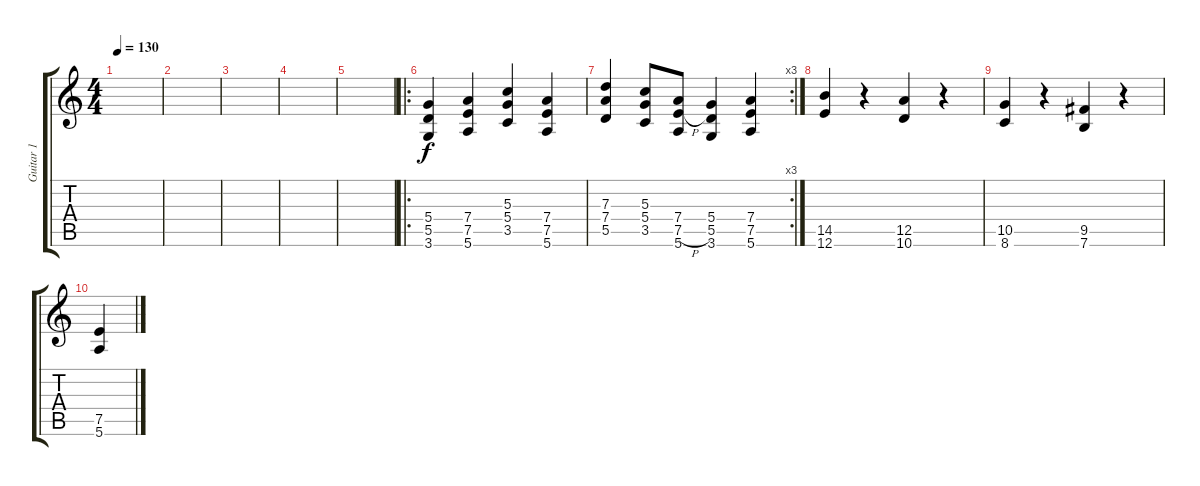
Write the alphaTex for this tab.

\track ("Guitar 1" "Guitar 1") {instrument distortionguitar}
\staff {score tabs}
\tuning (E4 B3 G3 D3 A2 E2) {hide}
\ts (4 4)
\tempo 130
\clef g2
\ks c
|
|
|
|
|
\ro
(5.4 5.5 3.6).4 (7.4 7.5 5.6).4 (5.3 5.4 3.5).4 (7.4 7.5 5.6).4 |
\rc 3
(7.3 7.4 5.5).4 (5.3 5.4 3.5).8 (7.4 7.5{h} 5.6).8 (5.4 5.5 3.6).4 (7.4 7.5 5.6).4 |
(14.5 12.6).4 r.4 (12.5 10.6).4 r.4 |
(10.5 8.6).4 r.4 (9.5 7.6).4 r.4 |
(7.5 5.6).4
